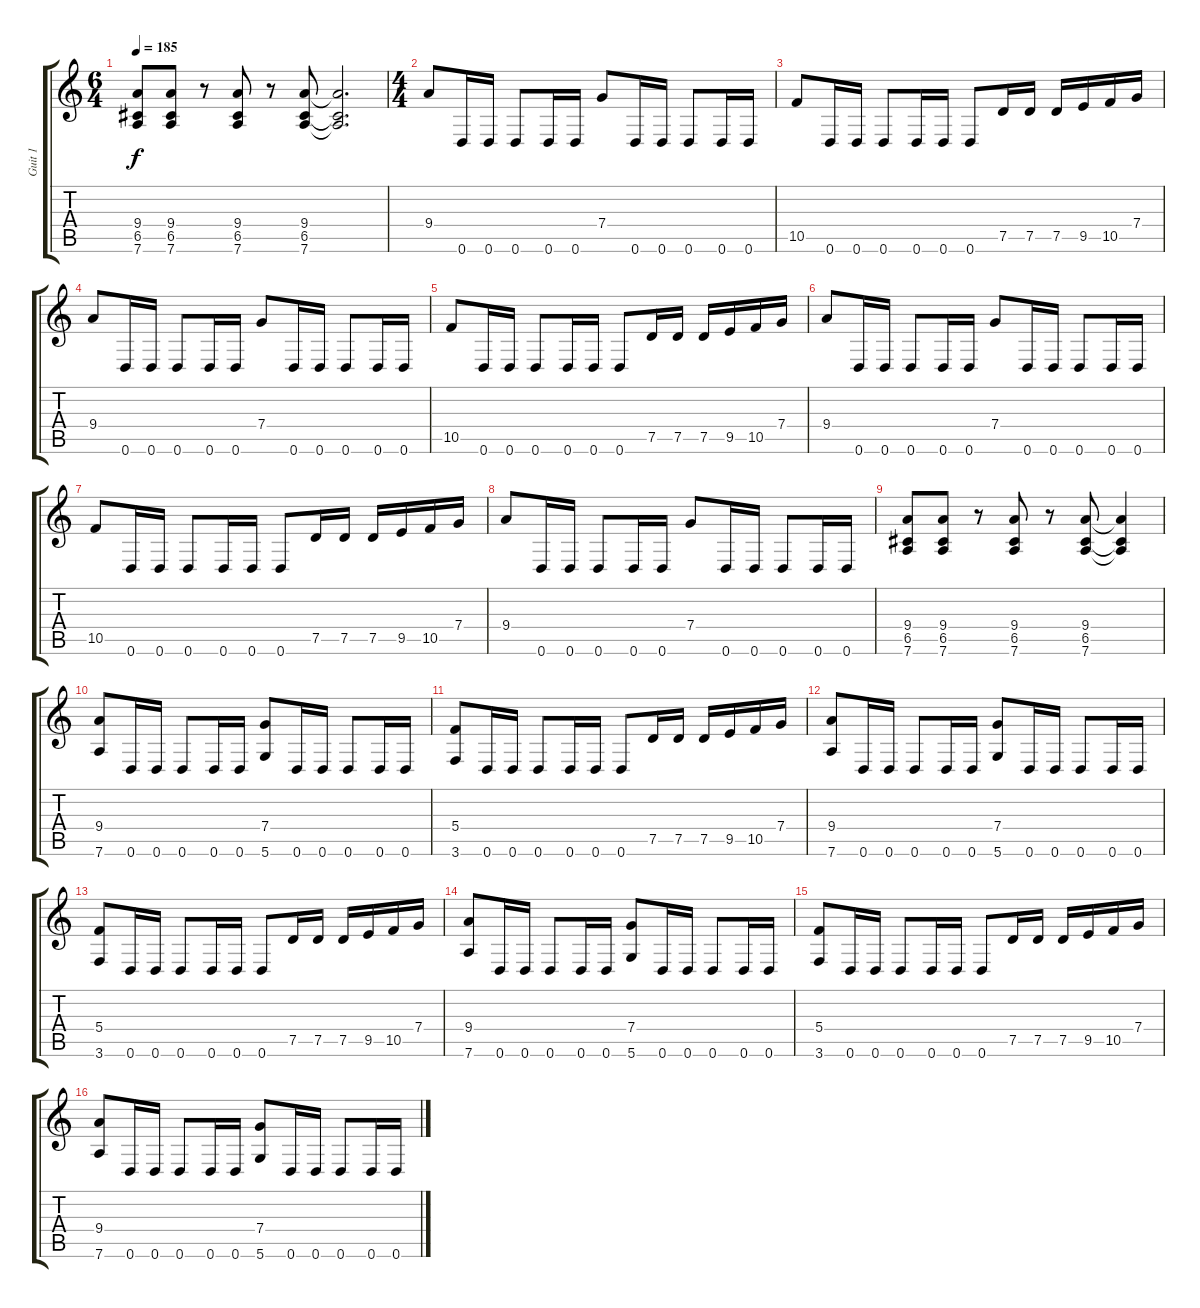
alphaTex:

\track ("Guit 1" "Guit 1") {instrument distortionguitar}
\staff {score tabs}
\tuning (D4 A3 F3 C3 G2 D2) {hide}
\ts (6 4)
\tempo 185
\clef g2
\ks c
(9.4 6.5 7.6).8{dy f instrument distortionguitar} (9.4 6.5 7.6).8 r.8 (9.4 6.5 7.6).8 r.8 (9.4 6.5 7.6).8 (9.4{t} 6.5{t} 7.6{t}).2{d} |
\ts (4 4)
9.4.8 0.6.16 0.6.16 0.6.8 0.6.16 0.6.16 7.4.8 0.6.16 0.6.16 0.6.8 0.6.16 0.6.16 |
10.5.8 0.6.16 0.6.16 0.6.8 0.6.16 0.6.16 0.6.8 7.5.16 7.5.16 7.5.16 9.5.16 10.5.16 7.4.16 |
9.4.8 0.6.16 0.6.16 0.6.8 0.6.16 0.6.16 7.4.8 0.6.16 0.6.16 0.6.8 0.6.16 0.6.16 |
10.5.8 0.6.16 0.6.16 0.6.8 0.6.16 0.6.16 0.6.8 7.5.16 7.5.16 7.5.16 9.5.16 10.5.16 7.4.16 |
9.4.8 0.6.16 0.6.16 0.6.8 0.6.16 0.6.16 7.4.8 0.6.16 0.6.16 0.6.8 0.6.16 0.6.16 |
10.5.8 0.6.16 0.6.16 0.6.8 0.6.16 0.6.16 0.6.8 7.5.16 7.5.16 7.5.16 9.5.16 10.5.16 7.4.16 |
9.4.8 0.6.16 0.6.16 0.6.8 0.6.16 0.6.16 7.4.8 0.6.16 0.6.16 0.6.8 0.6.16 0.6.16 |
(9.4 6.5 7.6).8 (9.4 6.5 7.6).8 r.8 (9.4 6.5 7.6).8 r.8 (9.4 6.5 7.6).8 (9.4{t} 6.5{t} 7.6{t}).4 |
(9.4 7.6).8 0.6.16 0.6.16 0.6.8 0.6.16 0.6.16 (7.4 5.6).8 0.6.16 0.6.16 0.6.8 0.6.16 0.6.16 |
(5.4 3.6).8 0.6.16 0.6.16 0.6.8 0.6.16 0.6.16 0.6.8 7.5.16 7.5.16 7.5.16 9.5.16 10.5.16 7.4.16 |
(9.4 7.6).8 0.6.16 0.6.16 0.6.8 0.6.16 0.6.16 (7.4 5.6).8 0.6.16 0.6.16 0.6.8 0.6.16 0.6.16 |
(5.4 3.6).8 0.6.16 0.6.16 0.6.8 0.6.16 0.6.16 0.6.8 7.5.16 7.5.16 7.5.16 9.5.16 10.5.16 7.4.16 |
(9.4 7.6).8 0.6.16 0.6.16 0.6.8 0.6.16 0.6.16 (7.4 5.6).8 0.6.16 0.6.16 0.6.8 0.6.16 0.6.16 |
(5.4 3.6).8 0.6.16 0.6.16 0.6.8 0.6.16 0.6.16 0.6.8 7.5.16 7.5.16 7.5.16 9.5.16 10.5.16 7.4.16 |
(9.4 7.6).8 0.6.16 0.6.16 0.6.8 0.6.16 0.6.16 (7.4 5.6).8 0.6.16 0.6.16 0.6.8 0.6.16 0.6.16
